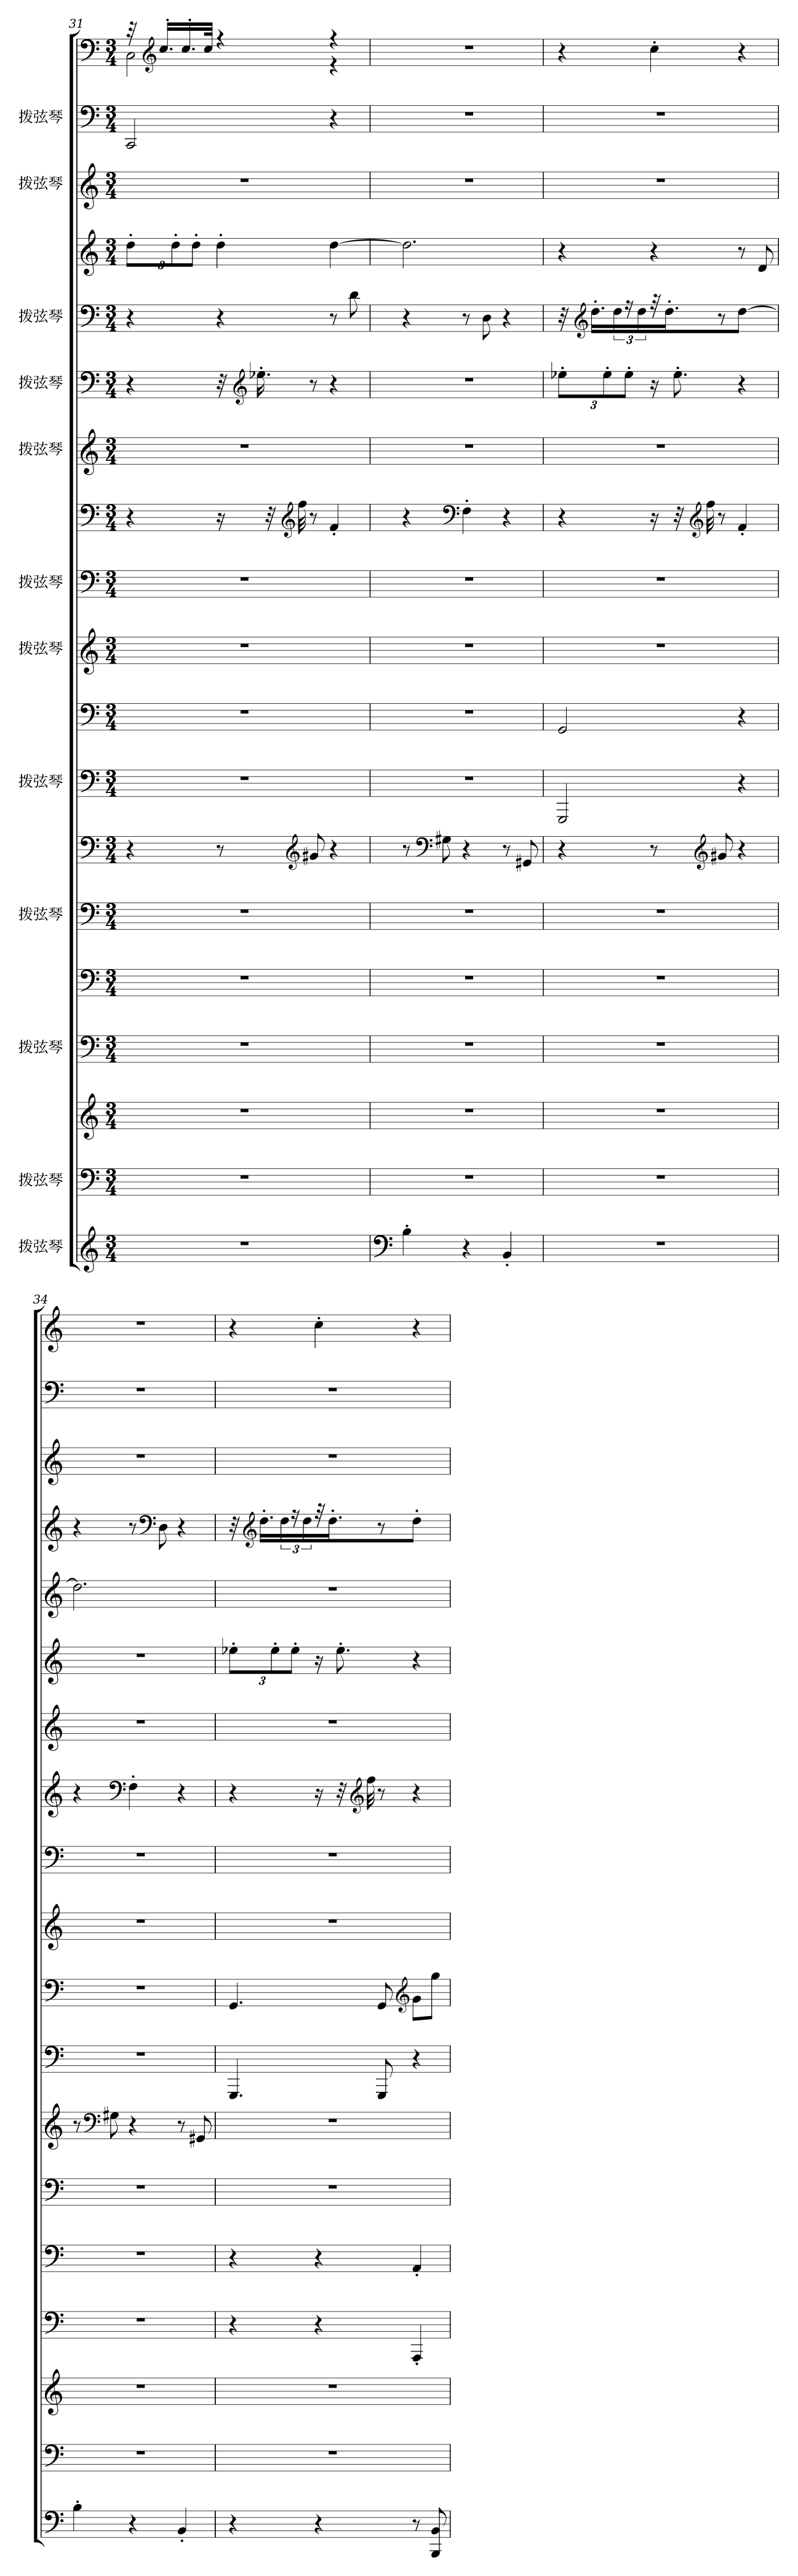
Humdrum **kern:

**kern	**kern	**kern	**kern	**kern	**kern	**kern	**kern	**kern	**kern	**kern	**kern	**kern	**kern	**kern	**kern	**kern	**kern	**kern
*part12	*part11	*part11	*part10	*part10	*part9	*part9	*part8	*part8	*part7	*part6	*part6	*part5	*part4	*part3	*part3	*part2	*part1	*part1
*staff19	*staff18	*staff17	*staff16	*staff15	*staff14	*staff13	*staff12	*staff11	*staff10	*staff9	*staff8	*staff7	*staff6	*staff5	*staff4	*staff3	*staff2	*staff1
*I"拨弦琴	*I"拨弦琴	*	*I"拨弦琴	*	*I"拨弦琴	*	*I"拨弦琴	*	*I"拨弦琴	*I"拨弦琴	*	*I"拨弦琴	*I"拨弦琴	*I"拨弦琴	*	*I"拨弦琴	*I"拨弦琴	*
!!LO:PB:g=z
*clefG2	*clefF4	*clefG2	*clefF4	*clefF4	*clefF4	*clefF4	*clefF4	*clefF4	*clefG2	*clefF4	*clefF4	*clefG2	*clefF4	*clefF4	*clefG2	*clefG2	*clefF4	*clefF4
*k[]	*k[]	*k[]	*k[]	*k[]	*k[]	*k[]	*k[]	*k[]	*k[]	*k[]	*k[]	*k[]	*k[]	*k[]	*k[]	*k[]	*k[]	*k[]
*M3/4	*M3/4	*M3/4	*M3/4	*M3/4	*M3/4	*M3/4	*M3/4	*M3/4	*M3/4	*M3/4	*M3/4	*M3/4	*M3/4	*M3/4	*M3/4	*M3/4	*M3/4	*M3/4
*	*	*	*	*	*	*	*	*	*	*	*	*	*	*	*Xbrackettup	*	*	*
=31	=31	=31	=31	=31	=31	=31	=31	=31	=31	=31	=31	=31	=31	=31	=31	=31	=31	=31
*	*	*	*	*	*	*	*	*	*	*	*	*	*	*	*	*	*	*^
2.r	2.r	2.r	2.r	2.r	2.r	4r	2.r	2.r	2.r	2.r	4r	2.r	4r	4r	12dd'\L	2.r	2CC/	32r	2C\
*	*	*	*	*	*	*	*	*	*	*	*	*	*	*	*	*	*	*clefG2	*
.	.	.	.	.	.	.	.	.	.	.	.	.	.	.	.	.	.	16.cc'/LL	.
.	.	.	.	.	.	.	.	.	.	.	.	.	.	.	12dd'\	.	.	.	.
.	.	.	.	.	.	.	.	.	.	.	.	.	.	.	.	.	.	16.cc'/	.
.	.	.	.	.	.	.	.	.	.	.	.	.	.	.	12dd'\J	.	.	.	.
.	.	.	.	.	.	.	.	.	.	.	.	.	.	.	.	.	.	32cc/JJk	.
.	.	.	.	.	.	8r	.	.	.	.	16r	.	32r	4r	4dd'\	.	.	4r	.
*	*	*	*	*	*	*	*	*	*	*	*	*	*clefG2	*	*	*	*	*	*
.	.	.	.	.	.	.	.	.	.	.	.	.	16.ee-X'\	.	.	.	.	.	.
.	.	.	.	.	.	.	.	.	.	.	32r	.	.	.	.	.	.	.	.
*	*	*	*	*	*	*	*	*	*	*	*clefG2	*	*	*	*	*	*	*	*
.	.	.	.	.	.	.	.	.	.	.	32ff\	.	.	.	.	.	.	.	.
*	*	*	*	*	*	*clefG2	*	*	*	*	*	*	*	*	*	*	*	*	*
.	.	.	.	.	.	8g#X/	.	.	.	.	8r	.	8r	.	.	.	.	.	.
.	.	.	.	.	.	4r	.	.	.	.	4f'/	.	4r	8r	[4dd\	.	4r	4r	4r
.	.	.	.	.	.	.	.	.	.	.	.	.	.	8d\	.	.	.	.	.
*	*	*	*	*	*	*	*	*	*	*	*	*	*	*	*	*	*	*v	*v
=32	=32	=32	=32	=32	=32	=32	=32	=32	=32	=32	=32	=32	=32	=32	=32	=32	=32	=32
*clefF4	*	*	*	*	*	*	*	*	*	*	*	*	*	*	*	*	*	*
4B'\	2.r	2.r	2.r	2.r	2.r	8r	2.r	2.r	2.r	2.r	4r	2.r	2.r	4r	2.dd\]	2.r	2.r	2.r
*	*	*	*	*	*	*clefF4	*	*	*	*	*	*	*	*	*	*	*	*
.	.	.	.	.	.	8G#X\	.	.	.	.	.	.	.	.	.	.	.	.
*	*	*	*	*	*	*	*	*	*	*	*clefF4	*	*	*	*	*	*	*
4r	.	.	.	.	.	4r	.	.	.	.	4F'\	.	.	8r	.	.	.	.
.	.	.	.	.	.	.	.	.	.	.	.	.	.	8D\	.	.	.	.
4BB'/	.	.	.	.	.	8r	.	.	.	.	4r	.	.	4r	.	.	.	.
.	.	.	.	.	.	8GG#X/	.	.	.	.	.	.	.	.	.	.	.	.
!!LO:PB:g=z
=33	=33	=33	=33	=33	=33	=33	=33	=33	=33	=33	=33	=33	=33	=33	=33	=33	=33	=33
*	*	*	*	*	*	*	*	*	*	*	*	*	*Xbrackettup	*	*	*	*	*
2.r	2.r	2.r	2.r	2.r	2.r	4r	2GGG/	2GG/	2.r	2.r	4r	2.r	12ee-X'\L	32r	4r	2.r	2.r	4r
*	*	*	*	*	*	*	*	*	*	*	*	*	*	*clefG2	*	*	*	*
.	.	.	.	.	.	.	.	.	.	.	.	.	.	16.dd'\LL	.	.	.	.
.	.	.	.	.	.	.	.	.	.	.	.	.	12ee-'\	.	.	.	.	.
.	.	.	.	.	.	.	.	.	.	.	.	.	.	24dd\JJ	.	.	.	.
.	.	.	.	.	.	.	.	.	.	.	.	.	12ee-'\J	24r	.	.	.	.
.	.	.	.	.	.	.	.	.	.	.	.	.	.	24dd\	.	.	.	.
.	.	.	.	.	.	8r	.	.	.	.	16r	.	16r	32r	4r	.	.	4cc'\
.	.	.	.	.	.	.	.	.	.	.	.	.	.	16.dd'\	.	.	.	.
.	.	.	.	.	.	.	.	.	.	.	32r	.	8.ee-'\	.	.	.	.	.
*	*	*	*	*	*	*	*	*	*	*	*clefG2	*	*	*	*	*	*	*
.	.	.	.	.	.	.	.	.	.	.	32ff\	.	.	.	.	.	.	.
*	*	*	*	*	*	*clefG2	*	*	*	*	*	*	*	*	*	*	*	*
.	.	.	.	.	.	8g#X/	.	.	.	.	8r	.	.	8r	.	.	.	.
.	.	.	.	.	.	4r	4r	4r	.	.	4f'/	.	4r	[4dd\	8r	.	.	4r
.	.	.	.	.	.	.	.	.	.	.	.	.	.	.	8d/	.	.	.
=34	=34	=34	=34	=34	=34	=34	=34	=34	=34	=34	=34	=34	=34	=34	=34	=34	=34	=34
4B'\	2.r	2.r	2.r	2.r	2.r	8r	2.r	2.r	2.r	2.r	4r	2.r	2.r	2.dd\]	4r	2.r	2.r	2.r
*	*	*	*	*	*	*clefF4	*	*	*	*	*	*	*	*	*	*	*	*
.	.	.	.	.	.	8G#X\	.	.	.	.	.	.	.	.	.	.	.	.
*	*	*	*	*	*	*	*	*	*	*	*clefF4	*	*	*	*	*	*	*
4r	.	.	.	.	.	4r	.	.	.	.	4F'\	.	.	.	8r	.	.	.
*	*	*	*	*	*	*	*	*	*	*	*	*	*	*	*clefF4	*	*	*
.	.	.	.	.	.	.	.	.	.	.	.	.	.	.	8D\	.	.	.
4BB'/	.	.	.	.	.	8r	.	.	.	.	4r	.	.	.	4r	.	.	.
.	.	.	.	.	.	8GG#X/	.	.	.	.	.	.	.	.	.	.	.	.
!!LO:PB:g=z
=35	=35	=35	=35	=35	=35	=35	=35	=35	=35	=35	=35	=35	=35	=35	=35	=35	=35	=35
4r	2.r	2.r	4r	4r	2.r	2.r	4.GGG/	4.GG/	2.r	2.r	4r	2.r	12ee-X'\L	2.r	32r	2.r	2.r	4r
*	*	*	*	*	*	*	*	*	*	*	*	*	*	*	*clefG2	*	*	*
.	.	.	.	.	.	.	.	.	.	.	.	.	.	.	16.dd'\LL	.	.	.
.	.	.	.	.	.	.	.	.	.	.	.	.	12ee-'\	.	.	.	.	.
*	*	*	*	*	*	*	*	*	*	*	*	*	*	*	*brackettup	*	*	*
.	.	.	.	.	.	.	.	.	.	.	.	.	.	.	24dd\JJ	.	.	.
.	.	.	.	.	.	.	.	.	.	.	.	.	12ee-'\J	.	24r	.	.	.
.	.	.	.	.	.	.	.	.	.	.	.	.	.	.	24dd\	.	.	.
4r	.	.	4r	4r	.	.	.	.	.	.	16r	.	16r	.	32r	.	.	4cc'\
.	.	.	.	.	.	.	.	.	.	.	.	.	.	.	16.dd'\	.	.	.
.	.	.	.	.	.	.	.	.	.	.	32r	.	8.ee-'\	.	.	.	.	.
*	*	*	*	*	*	*	*	*	*	*	*clefG2	*	*	*	*	*	*	*
.	.	.	.	.	.	.	.	.	.	.	32ff\	.	.	.	.	.	.	.
.	.	.	.	.	.	.	8GGG/	8GG/	.	.	8r	.	.	.	8r	.	.	.
*	*	*	*	*	*	*	*	*clefG2	*	*	*	*	*	*	*	*	*	*
8r	.	.	4AAA'/	4AA'/	.	.	4r	8g\L	.	.	4r	.	4r	.	4dd'\	.	.	4r
8BBB/ 8BB/	.	.	.	.	.	.	.	8gg\J	.	.	.	.	.	.	.	.	.	.
=	=	=	=	=	=	=	=	=	=	=	=	=	=	=	=	=	=	=
*-	*-	*-	*-	*-	*-	*-	*-	*-	*-	*-	*-	*-	*-	*-	*-	*-	*-	*-
